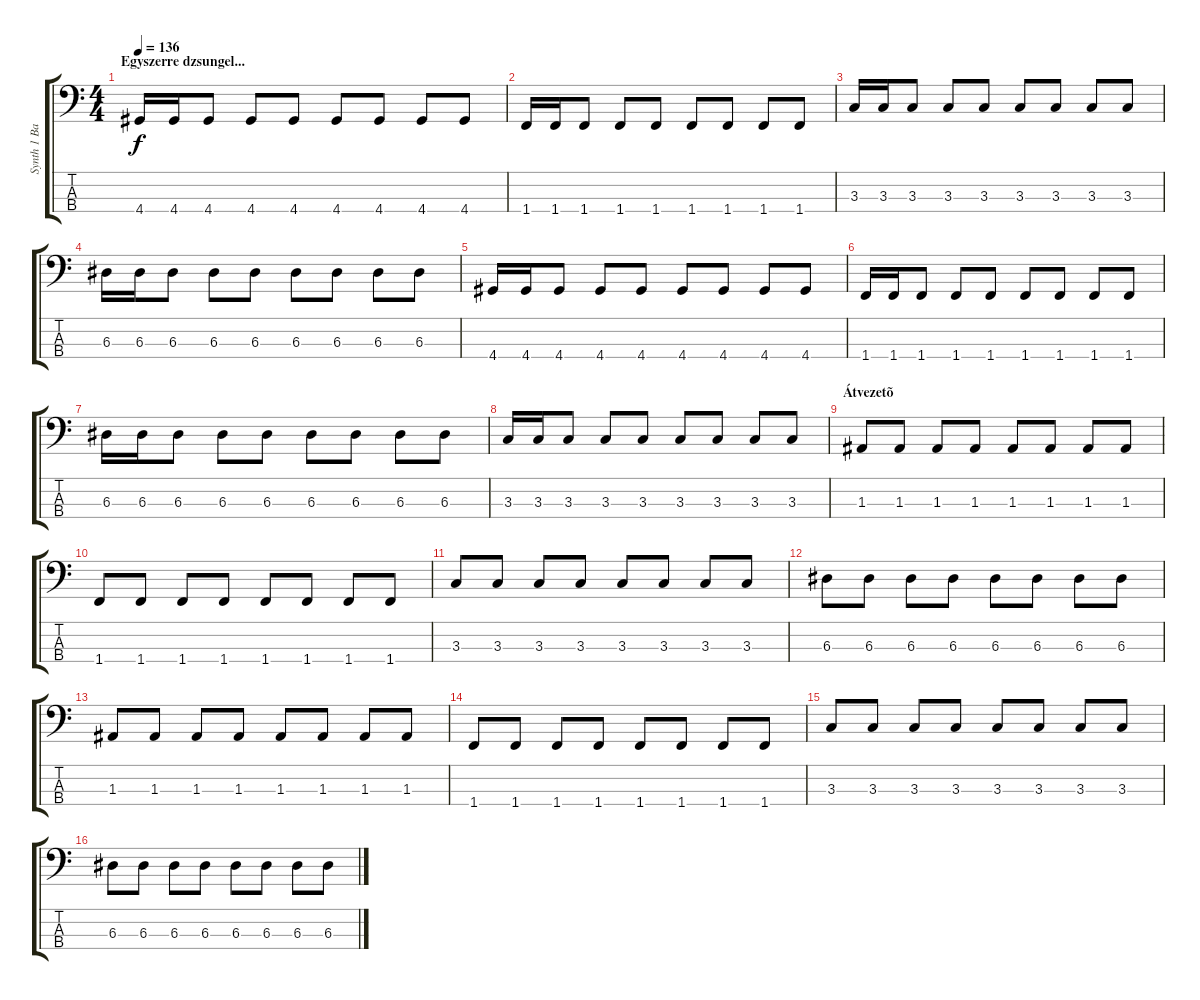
\track ("Synth 1 Bass" "Synth 1 Ba") {instrument synthbass1}
\staff {score tabs}
\tuning (G2 D2 A1 E1) {hide}
\ts (4 4)
\section ("" "Egyszerre dzsungel...")
\tempo 136
\clef f4
\ks c
4.4.16{dy f} 4.4.16 4.4.8 4.4.8 4.4.8 4.4.8 4.4.8 4.4.8 4.4.8 |
1.4.16 1.4.16 1.4.8 1.4.8 1.4.8 1.4.8 1.4.8 1.4.8 1.4.8 |
3.3.16 3.3.16 3.3.8 3.3.8 3.3.8 3.3.8 3.3.8 3.3.8 3.3.8 |
6.3.16 6.3.16 6.3.8 6.3.8 6.3.8 6.3.8 6.3.8 6.3.8 6.3.8 |
4.4.16 4.4.16 4.4.8 4.4.8 4.4.8 4.4.8 4.4.8 4.4.8 4.4.8 |
1.4.16 1.4.16 1.4.8 1.4.8 1.4.8 1.4.8 1.4.8 1.4.8 1.4.8 |
6.3.16 6.3.16 6.3.8 6.3.8 6.3.8 6.3.8 6.3.8 6.3.8 6.3.8 |
3.3.16 3.3.16 3.3.8 3.3.8 3.3.8 3.3.8 3.3.8 3.3.8 3.3.8 |
\section ("" "Átvezetõ ")
1.3.8{volume 13} 1.3.8 1.3.8 1.3.8 1.3.8 1.3.8 1.3.8 1.3.8 |
1.4.8 1.4.8 1.4.8 1.4.8 1.4.8 1.4.8 1.4.8 1.4.8 |
3.3.8 3.3.8 3.3.8 3.3.8 3.3.8 3.3.8 3.3.8 3.3.8 |
6.3.8 6.3.8 6.3.8 6.3.8 6.3.8 6.3.8 6.3.8 6.3.8 |
1.3.8 1.3.8 1.3.8 1.3.8 1.3.8 1.3.8 1.3.8 1.3.8 |
1.4.8 1.4.8 1.4.8 1.4.8 1.4.8 1.4.8 1.4.8 1.4.8 |
3.3.8 3.3.8 3.3.8 3.3.8 3.3.8 3.3.8 3.3.8 3.3.8 |
6.3.8 6.3.8 6.3.8 6.3.8 6.3.8 6.3.8 6.3.8 6.3.8
